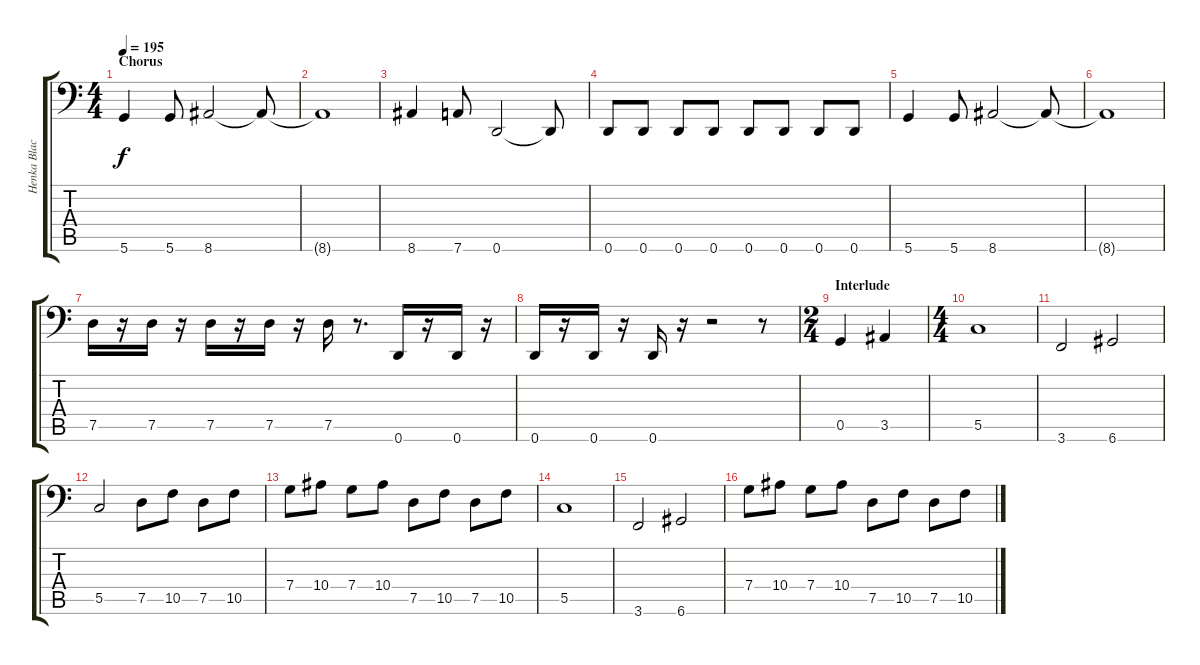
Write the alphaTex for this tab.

\track ("Henka Blacksmith" "Henka Blac") {instrument electricbasspick}
\staff {score tabs}
\tuning (D3 A2 F2 C2 G1 D1) {hide}
\ts (4 4)
\section ("" "Chorus")
\tempo 195
\clef f4
\ks c
5.6.4{dy f} 5.6.8 8.6.2 8.6{t}.8 |
8.6{t}.1 |
8.6.4 7.6.8 0.6.2 0.6{t}.8 |
0.6.8 0.6.8 0.6.8 0.6.8 0.6.8 0.6.8 0.6.8 0.6.8 |
5.6.4 5.6.8 8.6.2 8.6{t}.8 |
8.6{t}.1 |
7.5.16 r.16 7.5.16 r.16 7.5.16 r.16 7.5.16 r.16 7.5.16 r.8{d} 0.6.16 r.16 0.6.16 r.16 |
0.6.16 r.16 0.6.16 r.16 0.6.16 r.16 r.2 r.8 |
\ts (2 4)
\section ("" "Interlude")
0.5.4 3.5.4 |
\ts (4 4)
5.5.1 |
3.6.2 6.6.2 |
5.5.2 7.5.8 10.5.8 7.5.8 10.5.8 |
7.4.8 10.4.8 7.4.8 10.4.8 7.5.8 10.5.8 7.5.8 10.5.8 |
5.5.1 |
3.6.2 6.6.2 |
7.4.8 10.4.8 7.4.8 10.4.8 7.5.8 10.5.8 7.5.8 10.5.8
